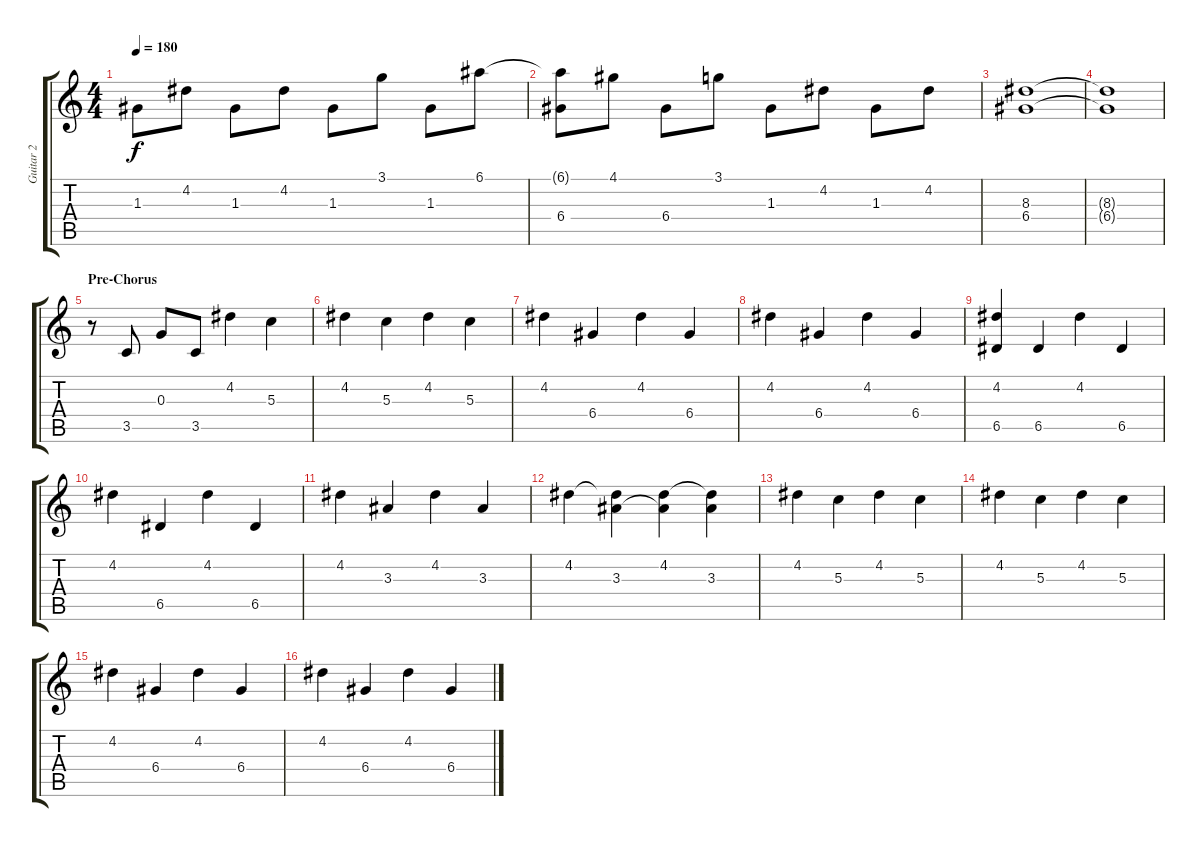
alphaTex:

\track ("Guitar 2" "Guitar 2") {instrument electricguitarclean}
\staff {score tabs}
\tuning (E4 B3 G3 D3 A2 D2) {hide}
\ts (4 4)
\tempo 180
\clef g2
\ks c
1.3.8{dy f} 4.2.8 1.3.8 4.2.8 1.3.8 3.1.8 1.3.8 6.1.8 |
(6.1{t} 6.4).8 4.1.8 6.4.8 3.1.8 1.3.8 4.2.8 1.3.8 4.2.8 |
(8.3 6.4).1 |
(8.3{t} 6.4{t}).1 |
\section ("" "Pre-Chorus")
r.8 3.5.8 0.3.8 3.5.8 4.2.4 5.3.4 |
4.2.4 5.3.4 4.2.4 5.3.4 |
4.2.4 6.4.4 4.2.4 6.4.4 |
4.2.4 6.4.4 4.2.4 6.4.4 |
(4.2 6.5).4 6.5.4 4.2.4 6.5.4 |
4.2.4 6.5.4 4.2.4 6.5.4 |
4.2.4 3.3.4 4.2.4 3.3.4 |
4.2.4 (4.2{t} 3.3).4 (4.2 3.3{t}).4 (4.2{t} 3.3).4 |
4.2.4 5.3.4 4.2.4 5.3.4 |
4.2.4 5.3.4 4.2.4 5.3.4 |
4.2.4 6.4.4 4.2.4 6.4.4 |
4.2.4 6.4.4 4.2.4 6.4.4
